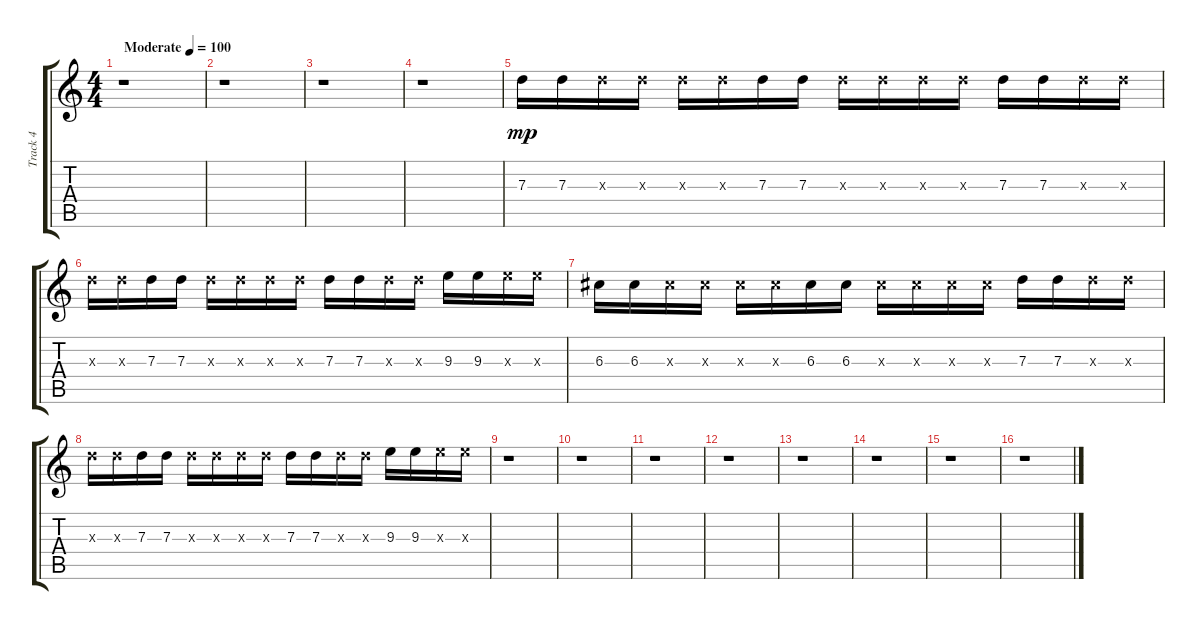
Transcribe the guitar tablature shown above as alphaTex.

\track ("Track 4" "Track 4") {instrument electricguitarjazz}
\staff {score tabs}
\tuning (E4 B3 G3 D3 A2 D2) {hide}
\ts (4 4)
\tempo (100 "Moderate")
\clef g2
\ks c
r.1{dy mp instrument electricguitarjazz} |
r.1 |
r.1 |
r.1 |
7.3.16 7.3.16 7.3{x}.16 7.3{x}.16 7.3{x}.16 7.3{x}.16 7.3.16 7.3.16 7.3{x}.16 7.3{x}.16 7.3{x}.16 7.3{x}.16 7.3.16 7.3.16 7.3{x}.16 7.3{x}.16 |
7.3{x}.16 7.3{x}.16 7.3.16 7.3.16 7.3{x}.16 7.3{x}.16 7.3{x}.16 7.3{x}.16 7.3.16 7.3.16 7.3{x}.16 7.3{x}.16 9.3.16 9.3.16 9.3{x}.16 9.3{x}.16 |
6.3.16 6.3.16 6.3{x}.16 6.3{x}.16 6.3{x}.16 6.3{x}.16 6.3.16 6.3.16 6.3{x}.16 6.3{x}.16 6.3{x}.16 6.3{x}.16 7.3.16 7.3.16 7.3{x}.16 7.3{x}.16 |
7.3{x}.16 7.3{x}.16 7.3.16 7.3.16 7.3{x}.16 7.3{x}.16 7.3{x}.16 7.3{x}.16 7.3.16 7.3.16 7.3{x}.16 7.3{x}.16 9.3.16 9.3.16 9.3{x}.16 9.3{x}.16 |
r.1 |
r.1 |
r.1 |
r.1 |
r.1 |
r.1 |
r.1 |
r.1
